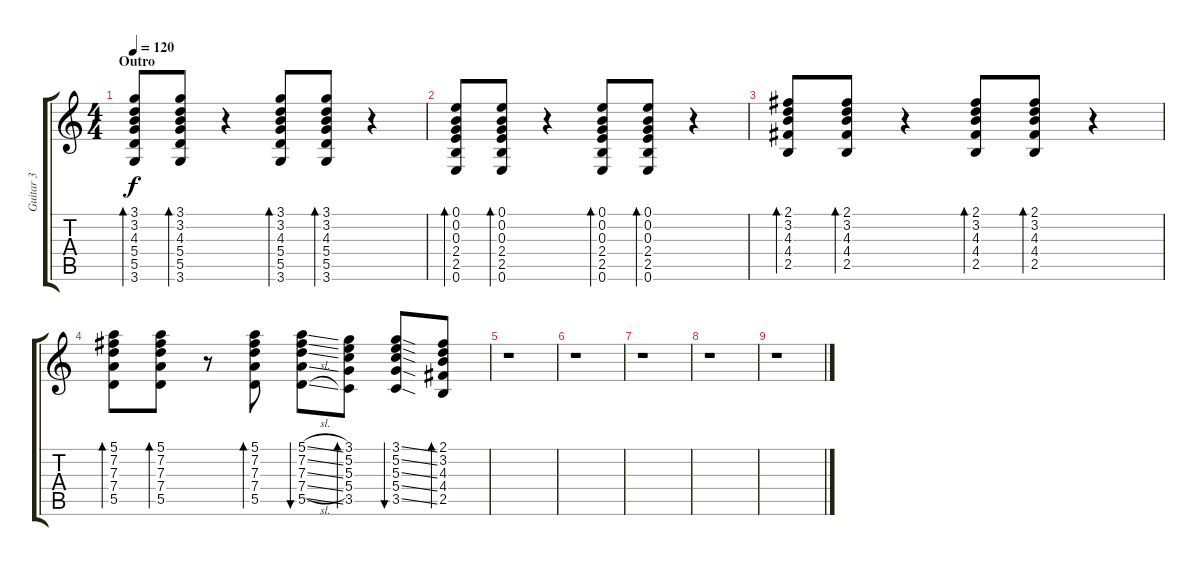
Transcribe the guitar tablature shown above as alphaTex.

\track ("Guitar 3" "Guitar 3") {instrument acousticguitarsteel}
\staff {score tabs}
\tuning (E4 B3 G3 D3 A2 E2) {hide}
\ts (4 4)
\section ("" "Outro")
\tempo 120
\clef g2
\ks c
(3.1 3.2 4.3 5.4 5.5 3.6).8{bd 30 dy f} (3.1 3.2 4.3 5.4 5.5 3.6).8{bd 30} r.4 (3.1 3.2 4.3 5.4 5.5 3.6).8{bd 30} (3.1 3.2 4.3 5.4 5.5 3.6).8{bd 30} r.4 |
(0.1 0.2 0.3 2.4 2.5 0.6).8{bd 30} (0.1 0.2 0.3 2.4 2.5 0.6).8{bd 30} r.4 (0.1 0.2 0.3 2.4 2.5 0.6).8{bd 30} (0.1 0.2 0.3 2.4 2.5 0.6).8{bd 30} r.4 |
(2.1 3.2 4.3 4.4 2.5).8{bd 30} (2.1 3.2 4.3 4.4 2.5).8{bd 30} r.4 (2.1 3.2 4.3 4.4 2.5).8{bd 30} (2.1 3.2 4.3 4.4 2.5).8{bd 30} r.4 |
(5.1 7.2 7.3 7.4 5.5).8{bd 30} (5.1 7.2 7.3 7.4 5.5).8{bd 30} r.8 (5.1 7.2 7.3 7.4 5.5).8{bd 30} (5.1{sl} 7.2{sl} 7.3{sl} 7.4{sl} 5.5{sl}).8{bu 30} (3.1 5.2 5.3 5.4 3.5).8{bd 30} (3.1{ss} 5.2{ss} 5.3{ss} 5.4{ss} 3.5{ss}).8{bu 30} (2.1 3.2 4.3 4.4 2.5).8{bd 30} |
r.1 |
r.1 |
r.1 |
r.1 |
r.1
